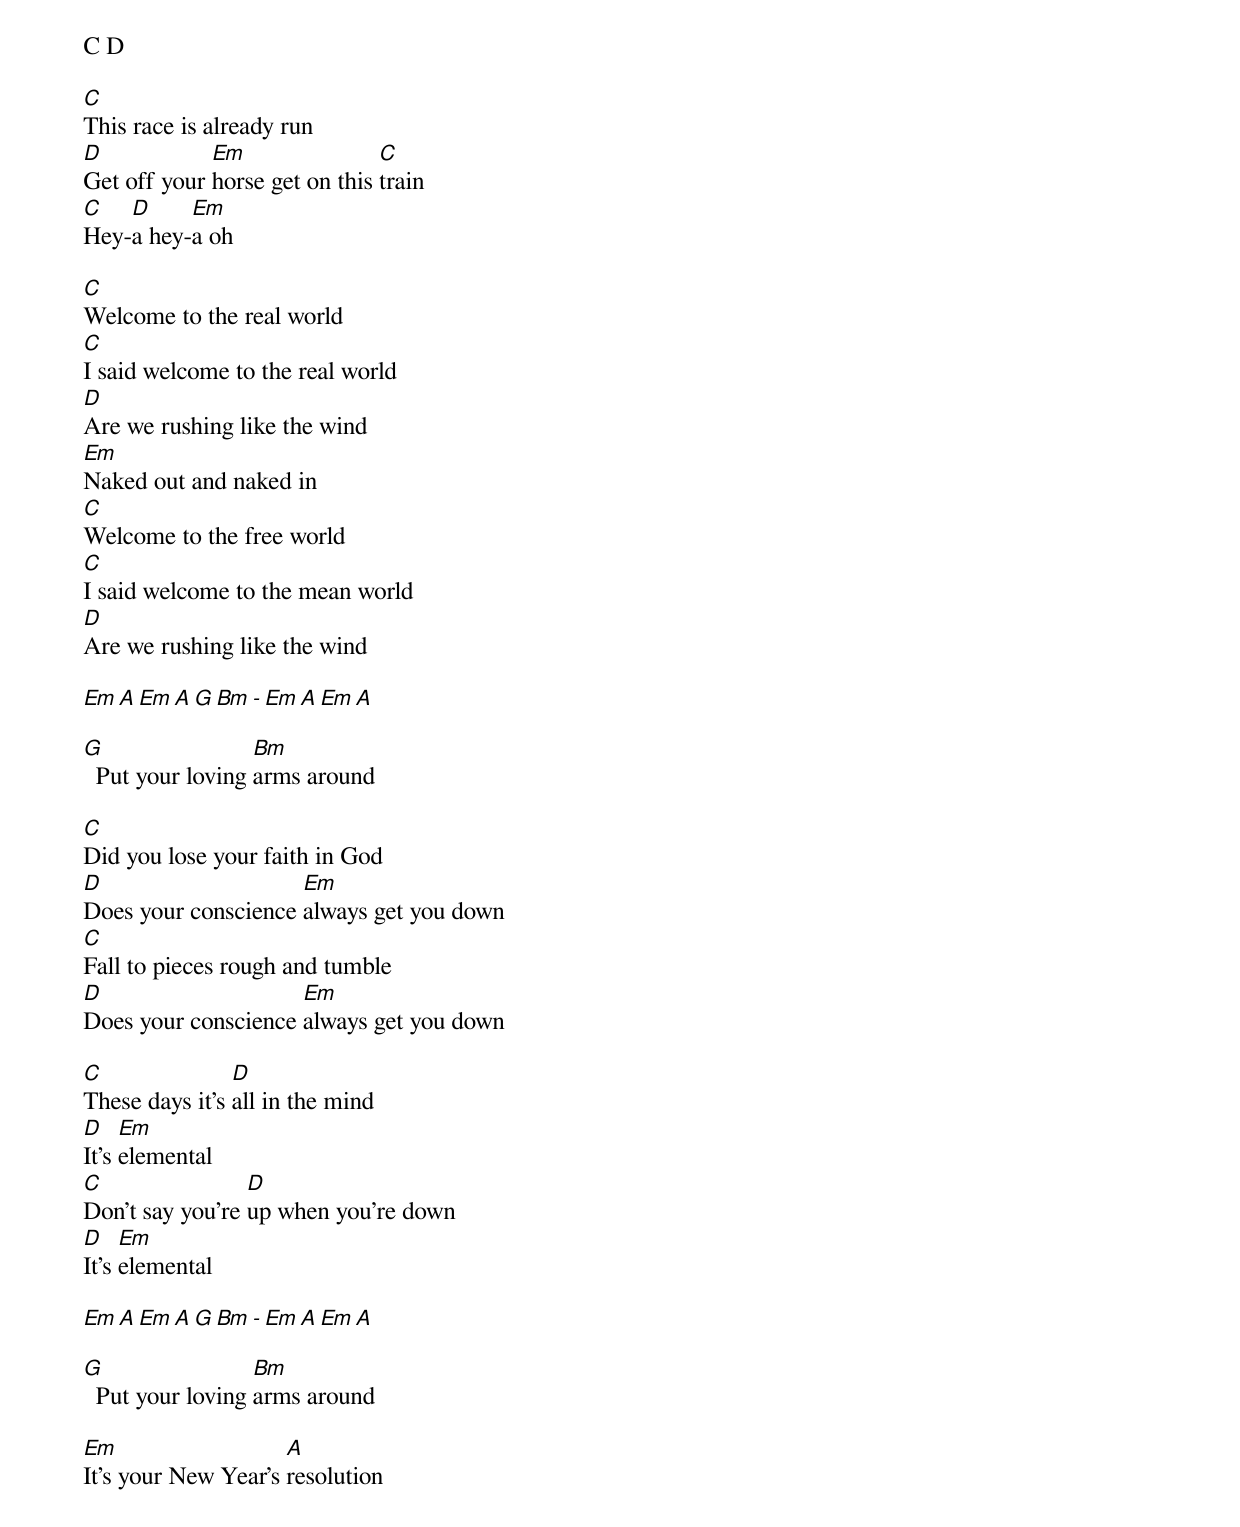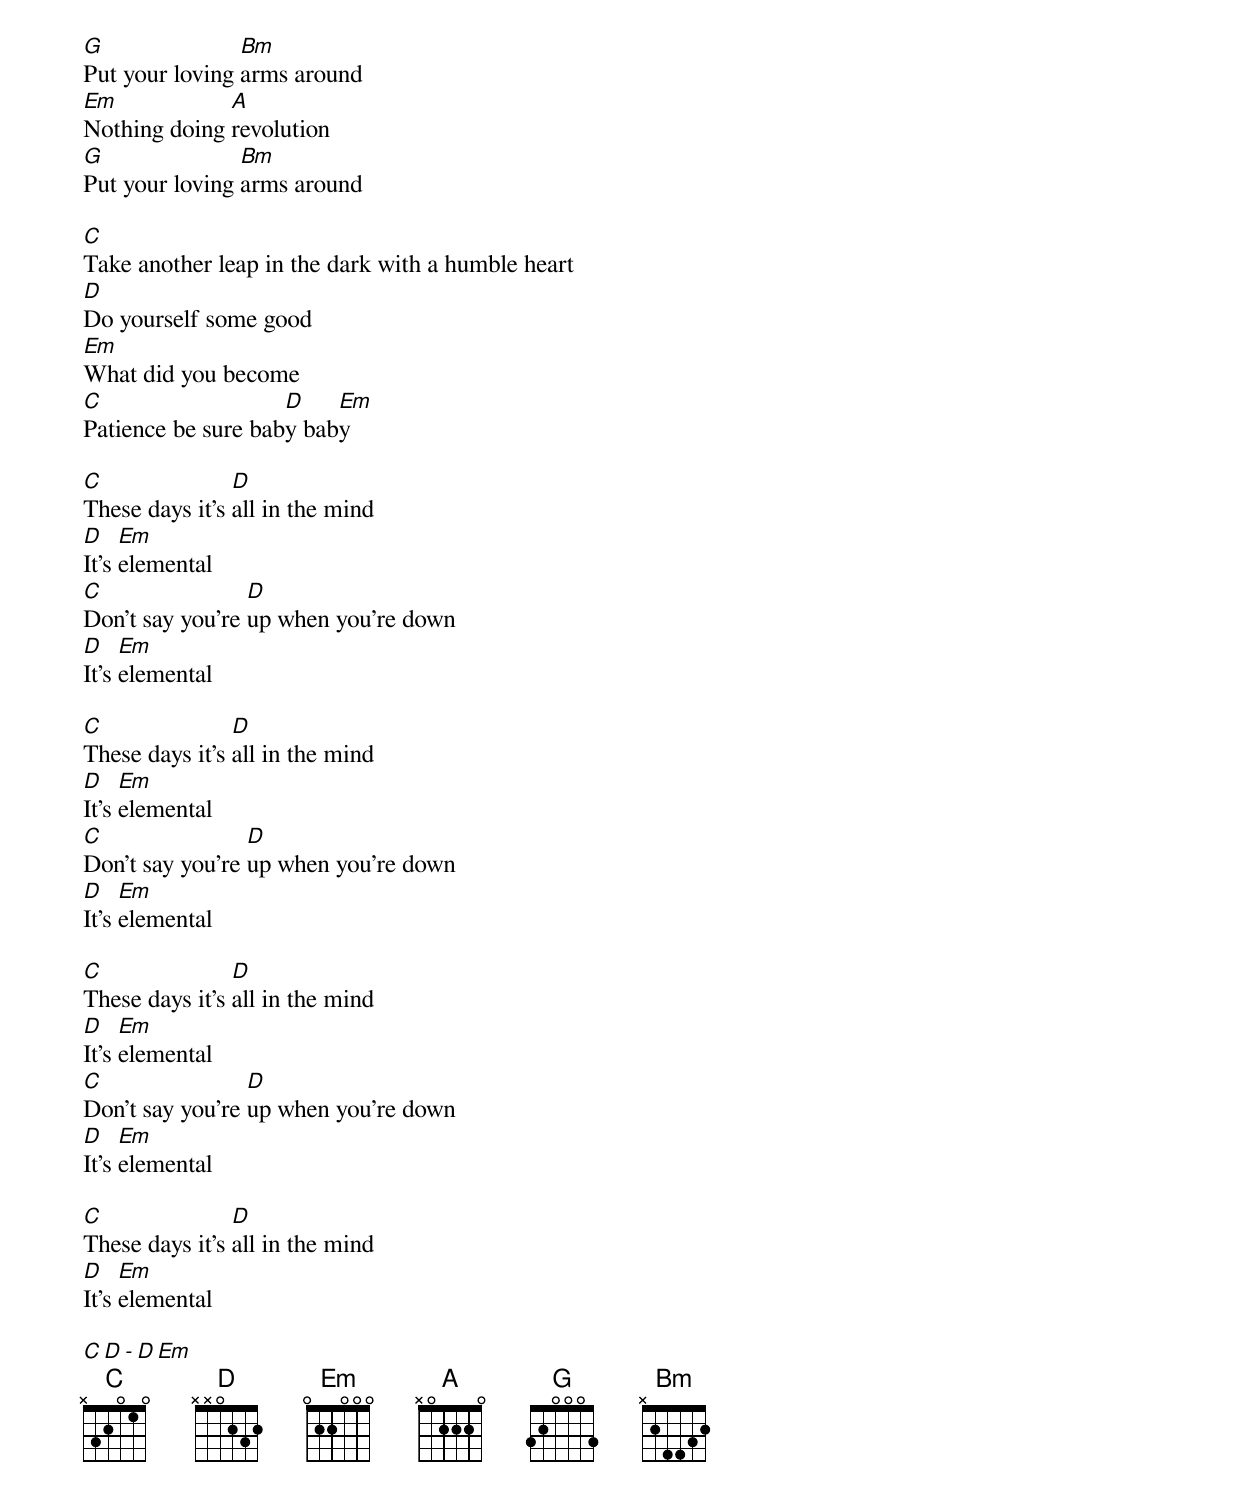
C D

C
This race is already run
D            Em                C
Get off your horse get on this train
C   D     Em
Hey-a hey-a oh

C
Welcome to the real world
C
I said welcome to the real world
D
Are we rushing like the wind
Em
Naked out and naked in
C
Welcome to the free world
C
I said welcome to the mean world
D
Are we rushing like the wind

Em A Em A G Bm - Em A Em A

G                 Bm
  Put your loving arms around

C
Did you lose your faith in God
D                    Em
Does your conscience always get you down
C
Fall to pieces rough and tumble
D                    Em
Does your conscience always get you down

C               D
These days it's all in the mind
D    Em
It's elemental
C                D
Don't say you're up when you're down
D    Em
It's elemental

Em A Em A G Bm - Em A Em A

G                 Bm
  Put your loving arms around

Em                   A
It's your New Year's resolution
G               Bm
Put your loving arms around
Em            A
Nothing doing revolution
G               Bm
Put your loving arms around

C
Take another leap in the dark with a humble heart
D
Do yourself some good
Em
What did you become
C                   D    Em
Patience be sure baby baby

C               D
These days it's all in the mind
D    Em
It's elemental
C                D
Don't say you're up when you're down
D    Em
It's elemental

C               D
These days it's all in the mind
D    Em
It's elemental
C                D
Don't say you're up when you're down
D    Em
It's elemental

C               D
These days it's all in the mind
D    Em
It's elemental
C                D
Don't say you're up when you're down
D    Em
It's elemental

C               D
These days it's all in the mind
D    Em
It's elemental

C D - D Em
